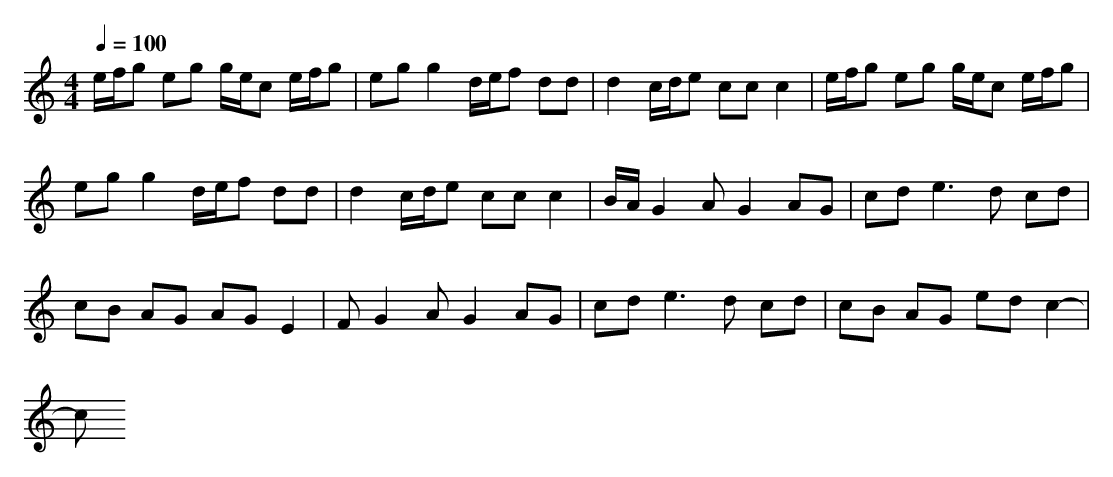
X:1
T:
M: 4/4
L: 1/8
Q:1/4=100
K:C % 0 sharps
e/2f/2g eg g/2e/2c e/2f/2g|eg g2 d/2e/2f dd|d2 c/2d/2e cc c2|e/2f/2g eg g/2e/2c e/2f/2g|
eg g2 d/2e/2f dd|d2 c/2d/2e cc c2|B/2A/2G2A G2 AG|cd2<e2d cd|
cB AG AG E2|FG2A G2 AG|cd2<e2d cd|cB AG ed c2-|
c
